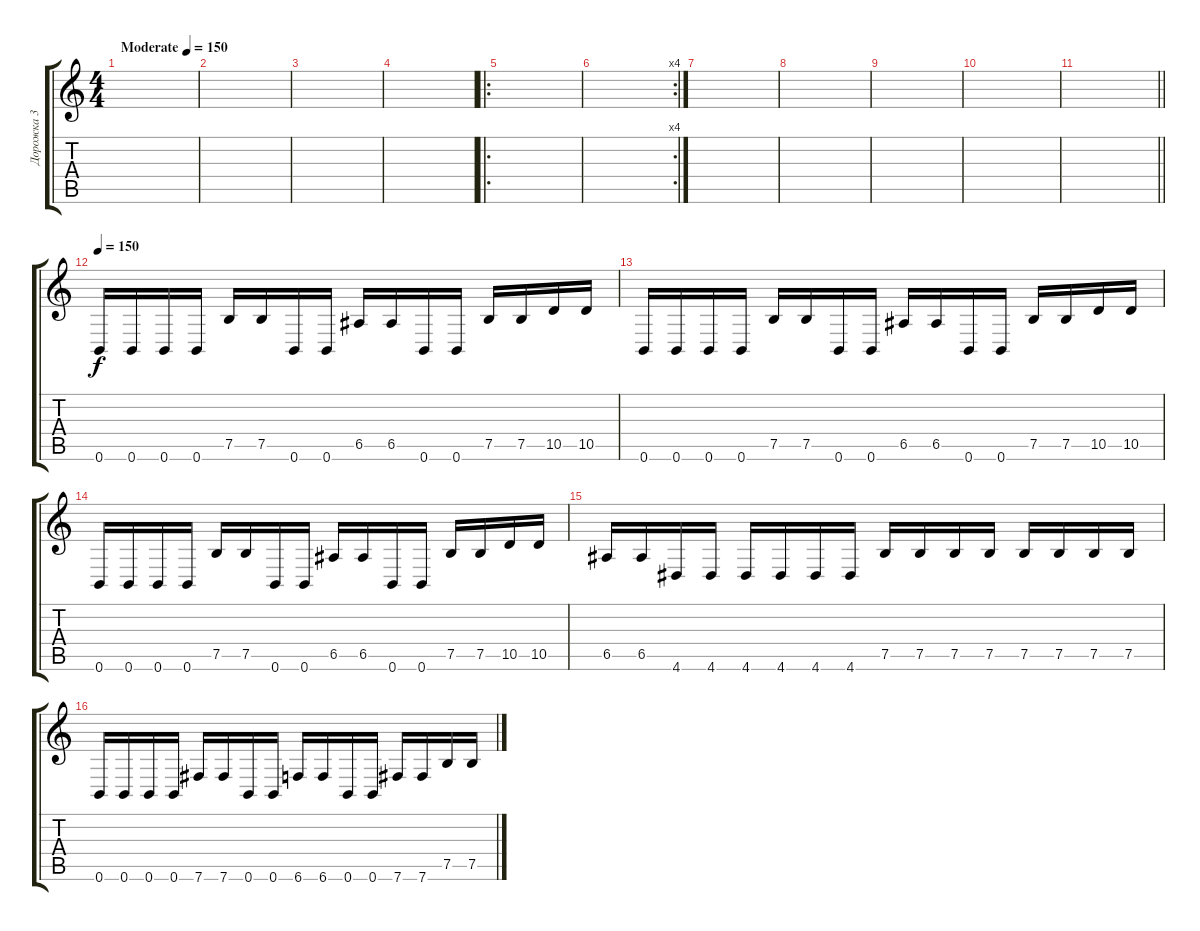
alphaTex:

\track ("Дорожка 3" "Дорожка 3") {instrument distortionguitar}
\staff {score tabs}
\tuning (B3 Gb3 D3 A2 E2 B1) {hide}
\ts (4 4)
\tempo (150 "Moderate")
\tempo 130
\tempo (150 "Moderate")
\clef g2
\ks c
|
|
|
|
\ro
|
\rc 4
|
|
|
|
|
\barLineRight lightlight
|
\tempo 150
0.6.16 0.6.16 0.6.16 0.6.16 7.5.16 7.5.16 0.6.16 0.6.16 6.5.16 6.5.16 0.6.16 0.6.16 7.5.16 7.5.16 10.5.16 10.5.16 |
0.6.16 0.6.16 0.6.16 0.6.16 7.5.16 7.5.16 0.6.16 0.6.16 6.5.16 6.5.16 0.6.16 0.6.16 7.5.16 7.5.16 10.5.16 10.5.16 |
0.6.16 0.6.16 0.6.16 0.6.16 7.5.16 7.5.16 0.6.16 0.6.16 6.5.16 6.5.16 0.6.16 0.6.16 7.5.16 7.5.16 10.5.16 10.5.16 |
6.5.16 6.5.16 4.6.16 4.6.16 4.6.16 4.6.16 4.6.16 4.6.16 7.5.16 7.5.16 7.5.16 7.5.16 7.5.16 7.5.16 7.5.16 7.5.16 |
0.6.16 0.6.16 0.6.16 0.6.16 7.6.16 7.6.16 0.6.16 0.6.16 6.6.16 6.6.16 0.6.16 0.6.16 7.6.16 7.6.16 7.5.16 7.5.16
